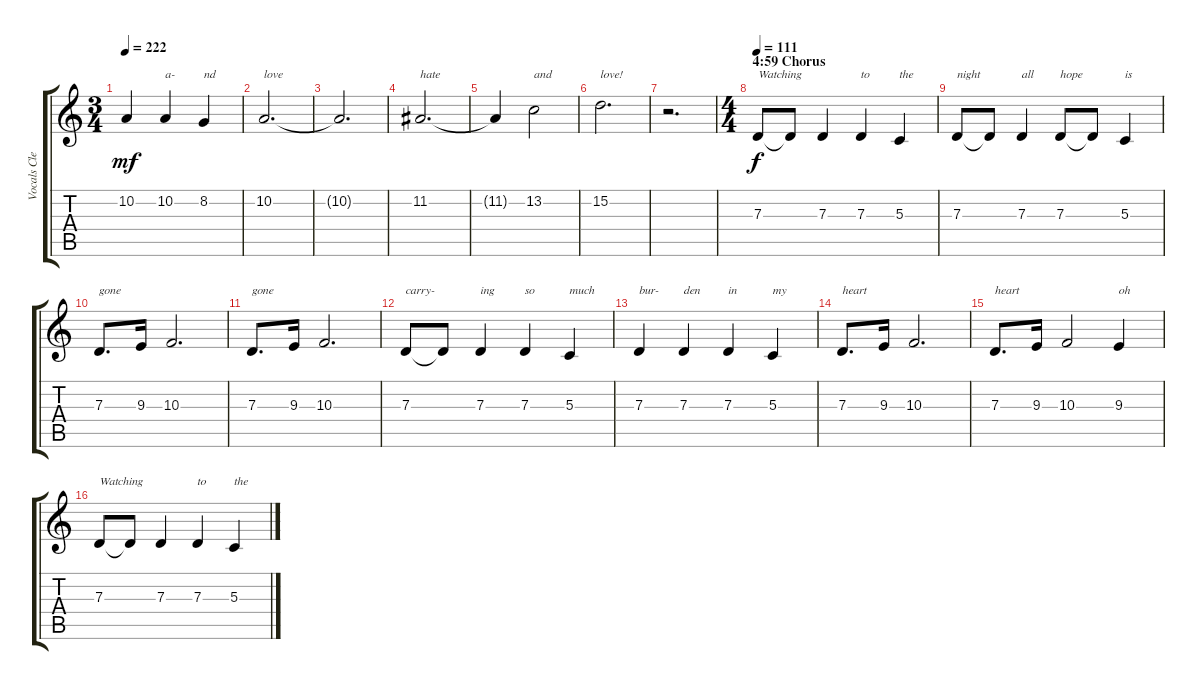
\track ("Vocals Clean" "Vocals Cle") {instrument pad4choir}
\staff {score tabs}
\tuning (E4 B3 G3 D3 A2 E2) {hide}
\ts (3 4)
\tempo 222
\clef g2
\ks c
10.2{t}.4{dy mf} 10.2.4{txt "a-"} 8.2.4{txt "nd"} |
10.2.2{d txt "love"} |
10.2{t}.2{d} |
11.2.2{d txt "hate"} |
11.2{t}.4 13.2.2{txt "and"} |
15.2.2{d txt "love!"} |
r.2{d} |
\ts (4 4)
\section ("" "4:59 Chorus")
\tempo 111
7.3.8{txt "Watching" dy f} 7.3{t}.8 7.3.4 7.3.4{txt "to"} 5.3.4{txt "the"} |
7.3.8{txt "night"} 7.3{t}.8 7.3.4{txt "all"} 7.3.8{txt "hope"} 7.3{t}.8 5.3.4{txt "is"} |
7.3.8{d txt "gone"} 9.3.16 10.3.2{d} |
7.3.8{d txt "gone"} 9.3.16 10.3.2{d} |
7.3.8{txt "carry-"} 7.3{t}.8 7.3.4{txt "ing"} 7.3.4{txt "so"} 5.3.4{txt "much"} |
7.3.4{txt "bur-"} 7.3.4{txt "den"} 7.3.4{txt "in"} 5.3.4{txt "my"} |
7.3.8{d txt "heart"} 9.3.16 10.3.2{d} |
7.3.8{d txt "heart"} 9.3.16 10.3.2 9.3.4{txt "oh"} |
7.3.8{txt "Watching"} 7.3{t}.8 7.3.4 7.3.4{txt "to"} 5.3.4{txt "the"}
